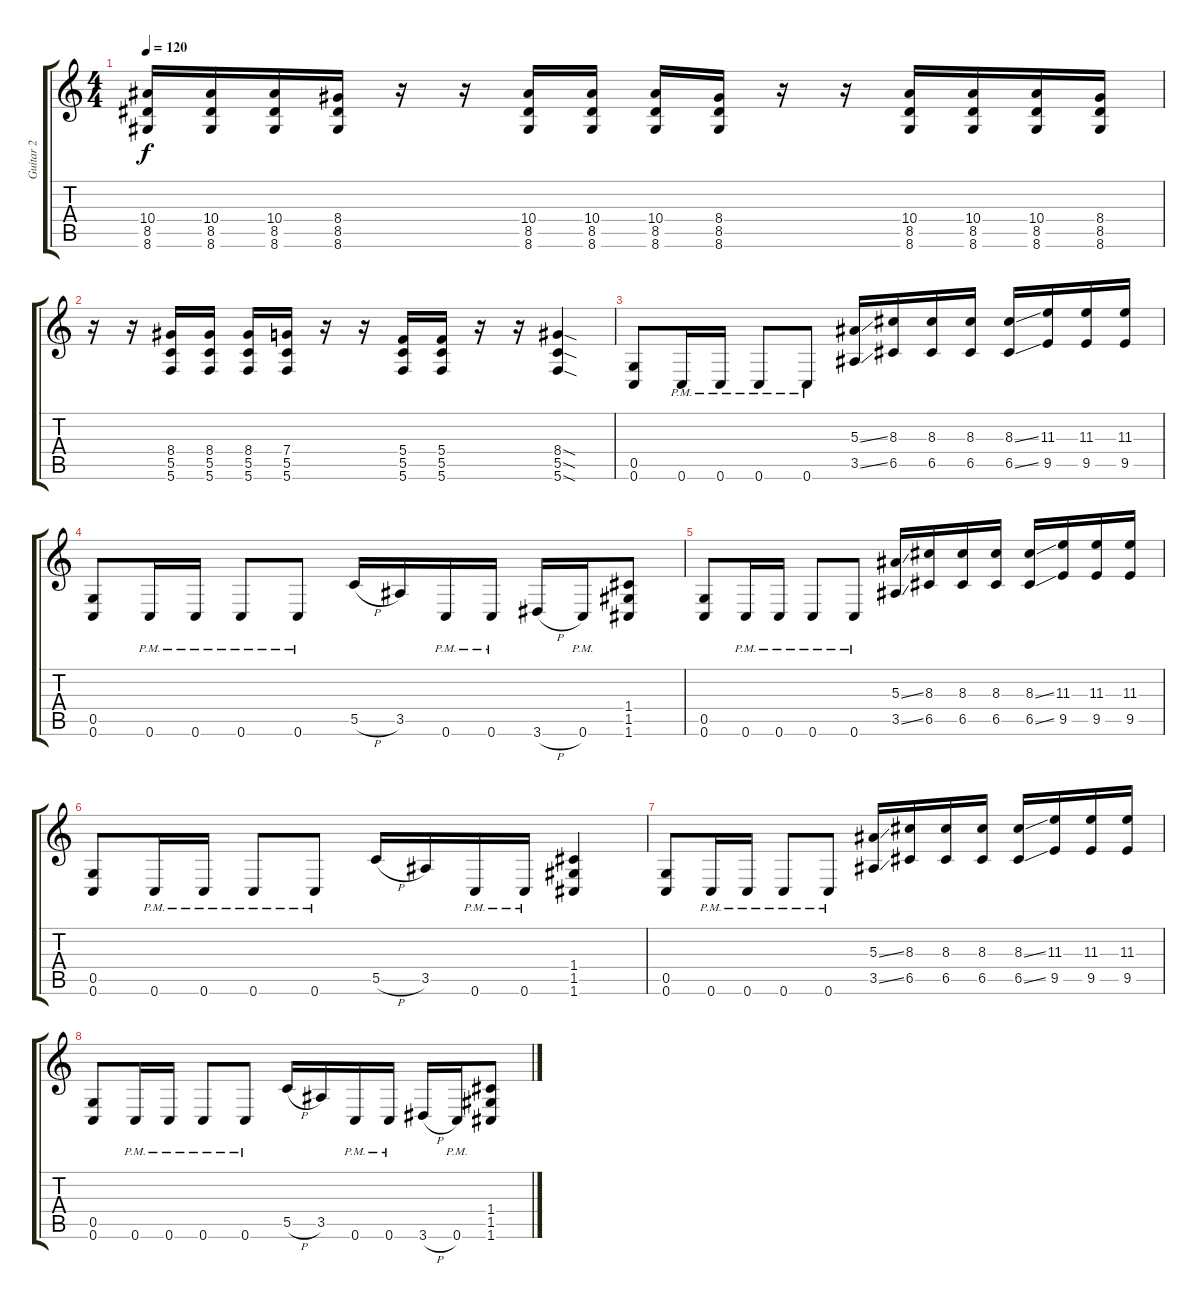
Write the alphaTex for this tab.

\track ("Guitar 2" "Guitar 2") {instrument distortionguitar}
\staff {score tabs}
\tuning (D4 A3 F3 C3 G2 C2) {hide}
\ts (4 4)
\tempo 120
\clef g2
\ks c
(10.4 8.5 8.6).16{dy f} (10.4 8.5 8.6).16 (10.4 8.5 8.6).16 (8.4 8.5 8.6).16 r.16 r.16 (10.4 8.5 8.6).16 (10.4 8.5 8.6).16 (10.4 8.5 8.6).16 (8.4 8.5 8.6).16 r.16 r.16 (10.4 8.5 8.6).16 (10.4 8.5 8.6).16 (10.4 8.5 8.6).16 (8.4 8.5 8.6).16 |
r.16 r.16 (8.4 5.5 5.6).16 (8.4 5.5 5.6).16 (8.4 5.5 5.6).16 (7.4 5.5 5.6).16 r.16 r.16 (5.4 5.5 5.6).16 (5.4 5.5 5.6).16 r.16 r.16 (8.4{sod} 5.5{sod} 5.6{sod}).4 |
(0.5 0.6).8 0.6{pm}.16 0.6{pm}.16 0.6{pm}.8 0.6{pm}.8 (5.3{ss} 3.5{ss}).16 (8.3 6.5).16 (8.3 6.5).16 (8.3 6.5).16 (8.3{ss} 6.5{ss}).16 (11.3 9.5).16 (11.3 9.5).16 (11.3 9.5).16 |
(0.5 0.6).8 0.6{pm}.16 0.6{pm}.16 0.6{pm}.8 0.6{pm}.8 5.5{h}.16 3.5.16 0.6{pm}.16 0.6{pm}.16 3.6{h}.16 0.6{pm}.16 (1.4 1.5 1.6).8 |
(0.5 0.6).8 0.6{pm}.16 0.6{pm}.16 0.6{pm}.8 0.6{pm}.8 (5.3{ss} 3.5{ss}).16 (8.3 6.5).16 (8.3 6.5).16 (8.3 6.5).16 (8.3{ss} 6.5{ss}).16 (11.3 9.5).16 (11.3 9.5).16 (11.3 9.5).16 |
(0.5 0.6).8 0.6{pm}.16 0.6{pm}.16 0.6{pm}.8 0.6{pm}.8 5.5{h}.16 3.5.16 0.6{pm}.16 0.6{pm}.16 (1.4 1.5 1.6).4 |
(0.5 0.6).8 0.6{pm}.16 0.6{pm}.16 0.6{pm}.8 0.6{pm}.8 (5.3{ss} 3.5{ss}).16 (8.3 6.5).16 (8.3 6.5).16 (8.3 6.5).16 (8.3{ss} 6.5{ss}).16 (11.3 9.5).16 (11.3 9.5).16 (11.3 9.5).16 |
(0.5 0.6).8 0.6{pm}.16 0.6{pm}.16 0.6{pm}.8 0.6{pm}.8 5.5{h}.16 3.5.16 0.6{pm}.16 0.6{pm}.16 3.6{h}.16 0.6{pm}.16 (1.4 1.5 1.6).8
